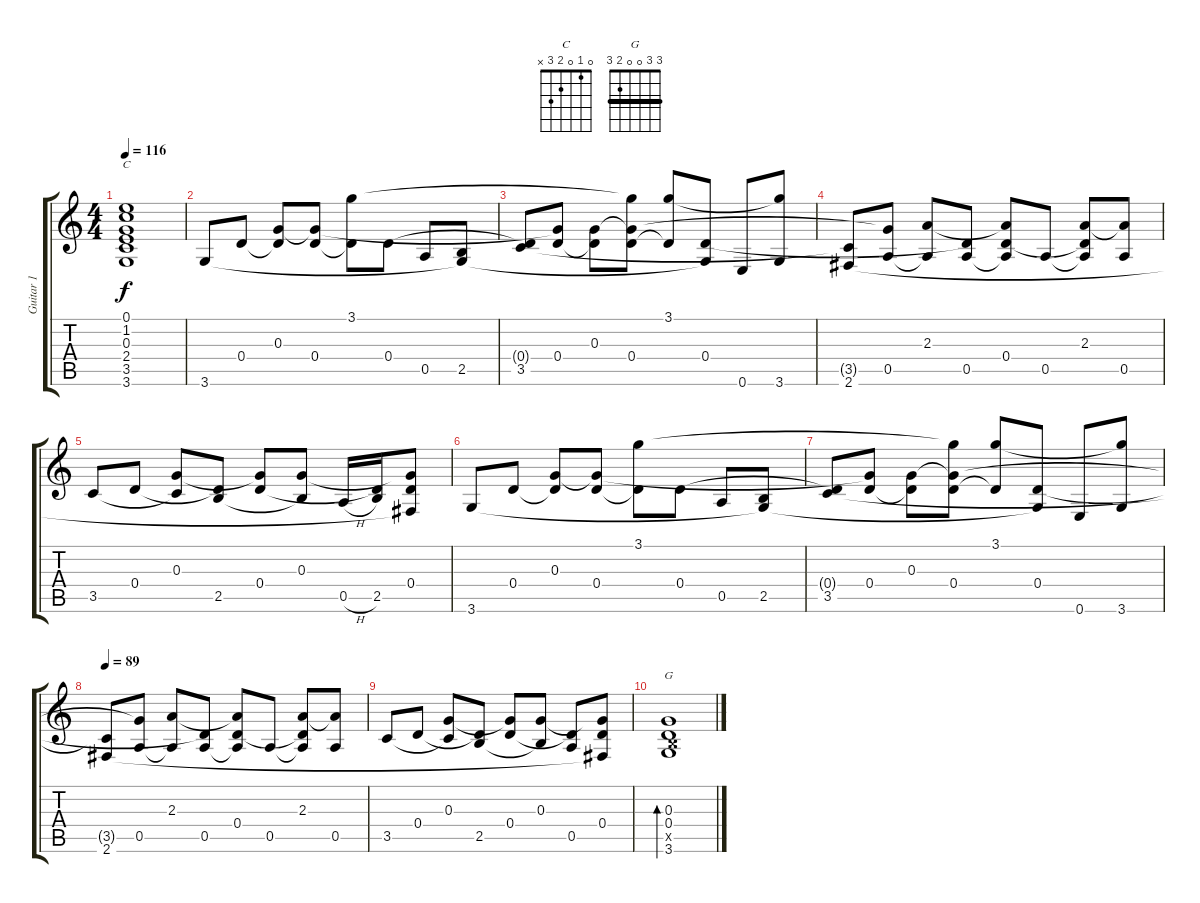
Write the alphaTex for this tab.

\track ("Guitar 1" "Guitar 1") {instrument acousticguitarsteel}
\staff {score tabs}
\tuning (E4 B3 G3 D3 A2 E2) {hide}
\chord ("C" 0 1 0 2 3 x)
\chord ("G" 3 3 0 0 2 3) {barre 3}
\ts (4 4)
\tempo 116
\clef g2
\ks c
(0.1 1.2 0.3 2.4 3.5 3.6).1{ch "C" dy f} |
3.6.8 0.4.8 (0.3 0.4{t}).8 (0.3{t} 0.4).8 (3.1 0.4{t}).8 0.4.8 0.5.8 (2.5 3.6{t}).8 |
(0.4{t} 3.5).8 (0.3{t} 0.4).8 (0.3 0.4{t}).8 (3.1{t} 0.3{t} 0.4).8 (3.1 0.4{t}).8 (0.4 3.6{t}).8 0.6.8 (3.1{t} 3.6).8 |
(3.5{t} 2.6).8 (0.3{t} 0.5).8 (2.3 0.5{t}).8 (0.4{t} 0.5).8 (2.3{t} 0.4 0.5{t}).8 0.5.8 (2.3 0.4{t} 0.5{t}).8 (2.3{t} 0.5).8 |
3.5.8 0.4.8 (0.3 3.5{t}).8 (0.4{t} 2.5).8 (0.3{t} 0.4).8 (0.3 2.5{t}).8 0.5{h}.16 (0.4{t} 2.5).16 (0.3{t} 0.4 2.6{t}).8 |
3.6.8 0.4.8 (0.3 0.4{t}).8 (0.3{t} 0.4).8 (3.1 0.4{t}).8 0.4.8 0.5.8 (2.5 3.6{t}).8 |
(0.4{t} 3.5).8 (0.3{t} 0.4).8 (0.3 0.4{t}).8 (3.1{t} 0.3{t} 0.4).8 (3.1 0.4{t}).8 (0.4 3.6{t}).8 0.6.8 (3.1{t} 3.6).8 |
\tempo 89
(3.5{t} 2.6).8 (0.3{t} 0.5).8 (2.3 0.5{t}).8 (0.4{t} 0.5).8 (2.3{t} 0.4 0.5{t}).8 0.5.8 (2.3 0.4{t} 0.5{t}).8 (2.3{t} 0.5).8 |
3.5.8 0.4.8 (0.3 3.5{t}).8 (0.4{t} 2.5).8 (0.3{t} 0.4).8 (0.3 2.5{t}).8 (0.4{t} 0.5).8 (0.3{t} 0.4 2.6{t}).8 |
(0.3 0.4 2.5{x} 3.6).1{bd 240 ch "G"}
